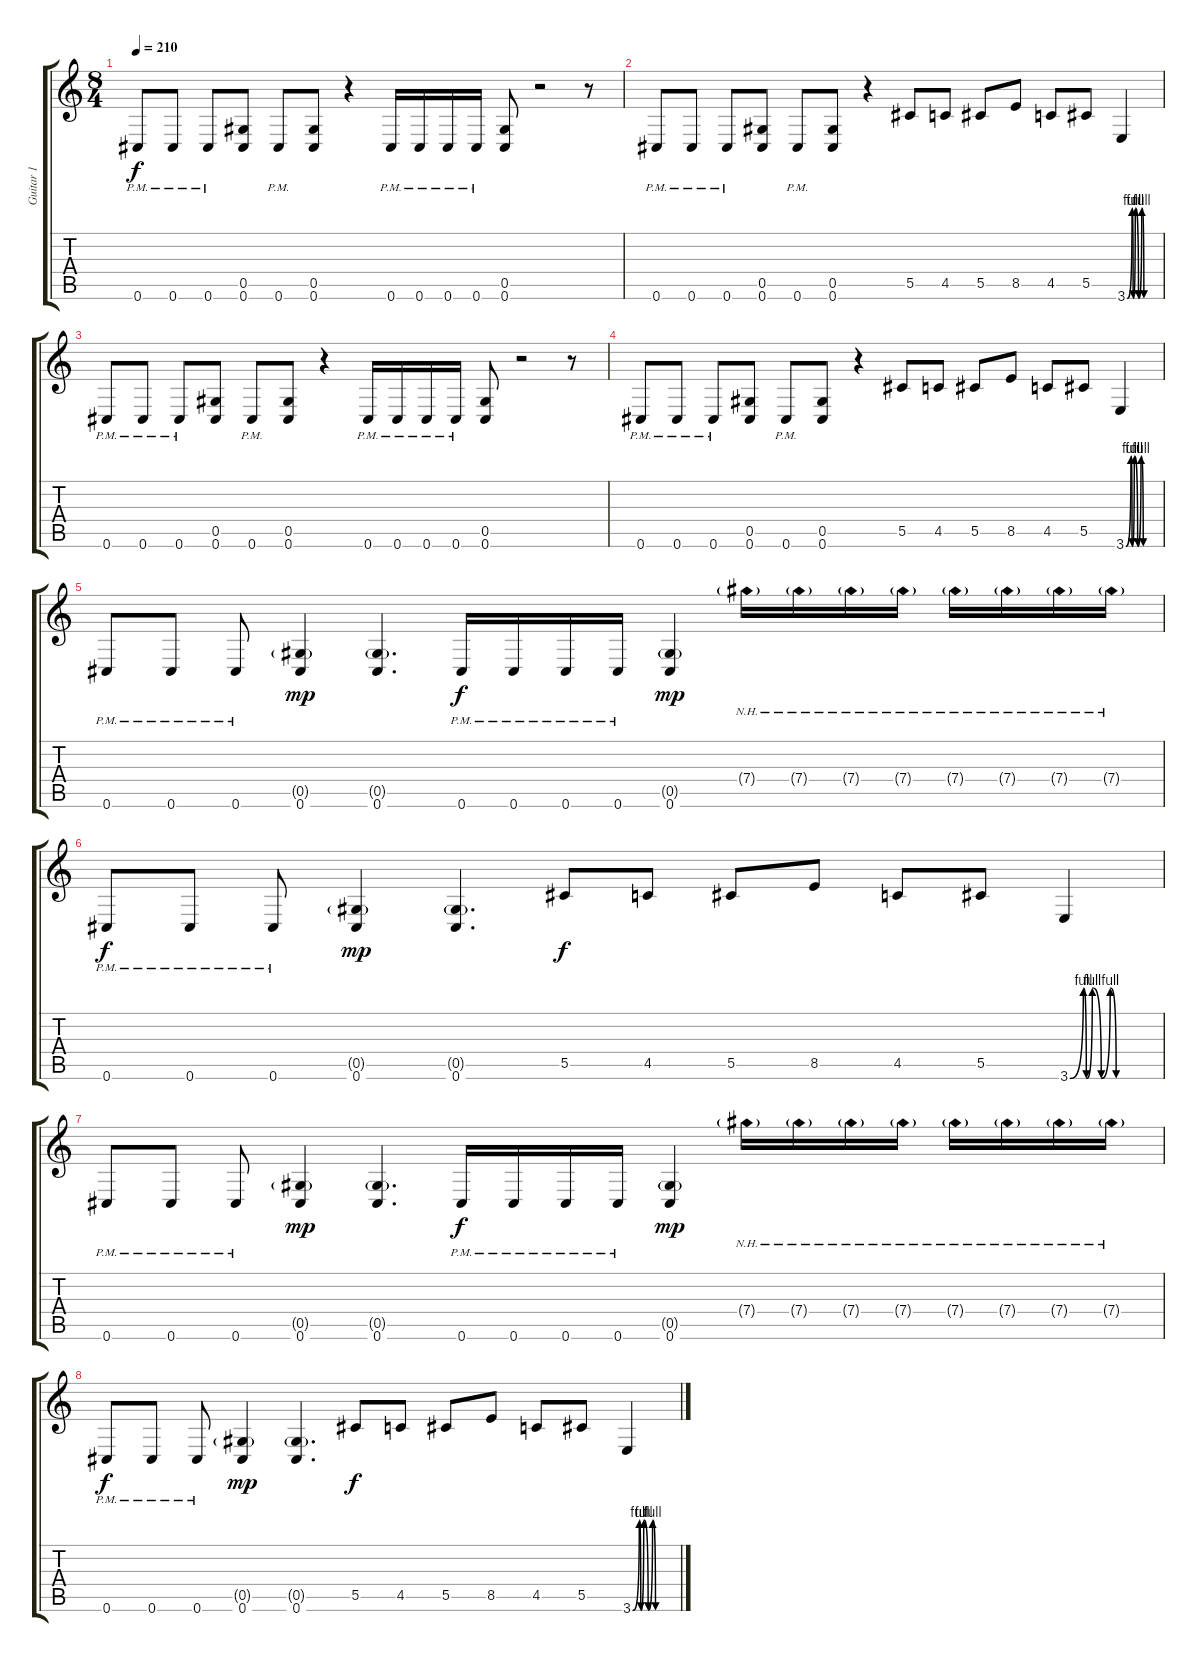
\track ("Guitar 1" "Guitar 1") {instrument distortionguitar}
\staff {score tabs}
\tuning (Eb4 Bb3 Gb3 Db3 Ab2 Db2) {hide}
\ts (8 4)
\tempo 210
\clef g2
\ks c
0.6{pm}.8{dy f volume 16} 0.6{pm}.8 0.6{pm}.8 (0.5 0.6).8 0.6{pm}.8 (0.5 0.6).8 r.4 0.6{pm}.16 0.6{pm}.16 0.6{pm}.16 0.6{pm}.16 (0.5 0.6).8 r.2 r.8 |
0.6{pm}.8 0.6{pm}.8 0.6{pm}.8 (0.5 0.6).8 0.6{pm}.8 (0.5 0.6).8 r.4 5.5.8 4.5.8 5.5.8 8.5.8 4.5.8 5.5.8 3.6{be (custom 0 0 9 4 11 0 15 4 21 0 27 4 31 0 44 0 55 0 60 0)}.4 |
0.6{pm}.8 0.6{pm}.8 0.6{pm}.8 (0.5 0.6).8 0.6{pm}.8 (0.5 0.6).8 r.4 0.6{pm}.16 0.6{pm}.16 0.6{pm}.16 0.6{pm}.16 (0.5 0.6).8 r.2 r.8 |
0.6{pm}.8 0.6{pm}.8 0.6{pm}.8 (0.5 0.6).8 0.6{pm}.8 (0.5 0.6).8 r.4 5.5.8 4.5.8 5.5.8 8.5.8 4.5.8 5.5.8 3.6{be (custom 0 0 9 4 11 0 15 4 21 0 27 4 31 0 44 0 55 0 60 0)}.4 |
0.6{pm}.8 0.6{pm}.8 0.6{pm}.8 (0.5{g} 0.6).4{dy mp} (0.5{g} 0.6).4{d} 0.6{pm}.16{dy f} 0.6{pm}.16 0.6{pm}.16 0.6{pm}.16 (0.5{g} 0.6).4{dy mp} 7.4{nh g}.16 7.4{nh g}.16 7.4{nh g}.16 7.4{nh g}.16 7.4{nh g}.16 7.4{nh g}.16 7.4{nh g}.16 7.4{nh g}.16 |
0.6{pm}.8{dy f} 0.6{pm}.8 0.6{pm}.8 (0.5{g} 0.6).4{dy mp} (0.5{g} 0.6).4{d} 5.5.8{dy f} 4.5.8 5.5.8 8.5.8 4.5.8 5.5.8 3.6{be (custom 0 0 9 4 11 0 15 4 21 0 27 4 31 0 44 0 55 0 60 0)}.4 |
0.6{pm}.8 0.6{pm}.8 0.6{pm}.8 (0.5{g} 0.6).4{dy mp} (0.5{g} 0.6).4{d} 0.6{pm}.16{dy f} 0.6{pm}.16 0.6{pm}.16 0.6{pm}.16 (0.5{g} 0.6).4{dy mp} 7.4{nh g}.16 7.4{nh g}.16 7.4{nh g}.16 7.4{nh g}.16 7.4{nh g}.16 7.4{nh g}.16 7.4{nh g}.16 7.4{nh g}.16 |
0.6{pm}.8{dy f} 0.6{pm}.8 0.6{pm}.8 (0.5{g} 0.6).4{dy mp} (0.5{g} 0.6).4{d} 5.5.8{dy f} 4.5.8 5.5.8 8.5.8 4.5.8 5.5.8 3.6{be (custom 0 0 9 4 11 0 15 4 21 0 27 4 31 0 44 0 55 0 60 0)}.4
